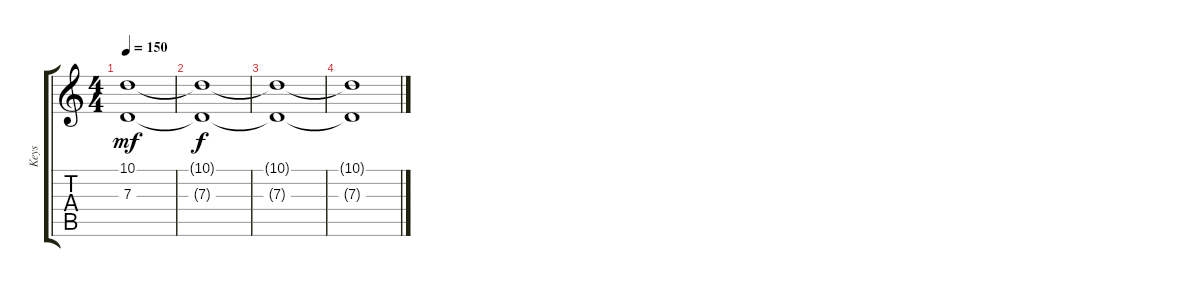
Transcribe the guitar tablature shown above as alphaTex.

\track ("Keys" "Keys") {instrument synthstrings2}
\staff {score tabs}
\tuning (E4 B3 G3 D3 A2 D2) {hide}
\ts (4 4)
\tempo 150
\clef g2
\ks c
(10.1 7.3).1{dy mf volume 0} |
(10.1{t} 7.3{t}).1{dy f} |
(10.1{t} 7.3{t}).1 |
(10.1{t} 7.3{t}).1
